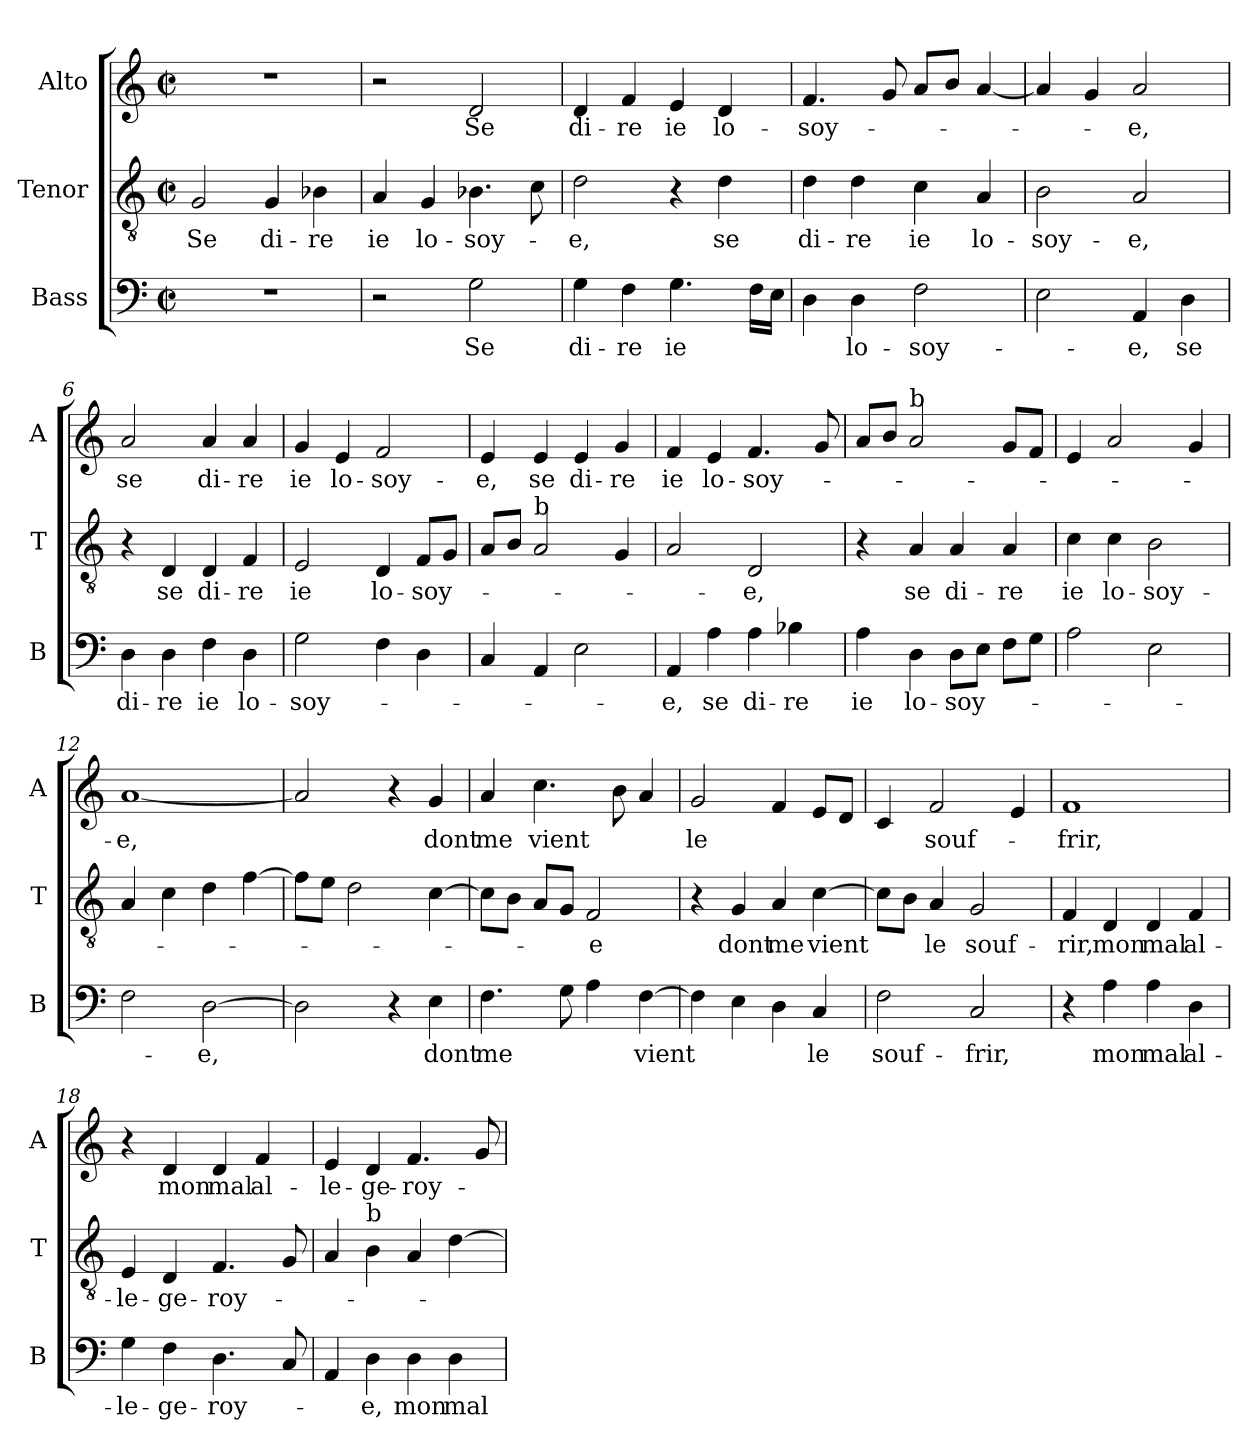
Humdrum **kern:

**kern	**text	**kern	**text	**kern	**text
*part3	*part3	*part2	*part2	*part1	*part1
*staff3	*staff3	*staff2	*staff2	*staff1	*staff1
*I"Bass	*	*I"Tenor	*	*I"Alto	*
*I'B	*	*I'T	*	*I'A	*
*clefF4	*	*clefGv2	*	*clefG2	*
*k[]	*	*k[]	*	*k[]	*
*C:	*	*C:	*	*C:	*
*M2/2	*	*M2/2	*	*M2/2	*
*met(c|)	*	*met(c|)	*	*met(c|)	*
=1	=1	=1	=1	=1	=1
!	!	!	!LO:LY:b	!	!
1r	.	2G/	Se	1r	.
!	!	!	!LO:LY:b	!	!
.	.	4G/	di-	.	.
!	!	!	!LO:LY:b	!	!
.	.	4B-X\	-re	.	.
=2	=2	=2	=2	=2	=2
!	!	!	!LO:LY:b	!	!
2r	.	4A/	ie	2r	.
!	!	!	!LO:LY:b	!	!
.	.	4G/	lo-	.	.
!	!LO:LY:b	!	!LO:LY:b	!	!LO:LY:b
2G\	Se	4.B-X\	-soy-	2d/	Se
.	.	8c\	.	.	.
=3	=3	=3	=3	=3	=3
!	!LO:LY:b	!	!LO:LY:b	!	!LO:LY:b
4G\	di-	2d\	-e,	4d/	di-
!	!LO:LY:b	!	!	!	!LO:LY:b
4F\	-re	.	.	4f/	-re
!	!LO:LY:b	!	!	!	!LO:LY:b
4.G\	ie	4r	.	4e/	ie
!	!	!	!LO:LY:b	!	!LO:LY:b
.	.	4d\	se	4d/	lo-
16F\LL	.	.	.	.	.
16E\JJ	.	.	.	.	.
=4	=4	=4	=4	=4	=4
!	!	!	!LO:LY:b	!	!LO:LY:b
4D\	.	4d\	di-	4.f/	-soy-
!	!LO:LY:b	!	!LO:LY:b	!	!
4D\	lo-	4d\	-re	.	.
.	.	.	.	8g/	.
!	!LO:LY:b	!	!LO:LY:b	!	!
2F\	-soy-	4c\	ie	8a/L	.
.	.	.	.	8b/J	.
!	!	!	!LO:LY:b	!	!
.	.	4A/	lo-	[4a/	.
=5	=5	=5	=5	=5	=5
!	!	!	!LO:LY:b	!	!
2E\	.	2B\	-soy-	4a/]	.
.	.	.	.	4g/	.
!	!LO:LY:b	!	!LO:LY:b	!	!LO:LY:b
4AA/	-e,	2A/	-e,	2a/	-e,
!	!LO:LY:b	!	!	!	!
4D\	se	.	.	.	.
!!LO:LB:g=z
=6	=6	=6	=6	=6	=6
!	!LO:LY:b	!	!	!	!LO:LY:b
4D\	di-	4r	.	2a/	se
!	!LO:LY:b	!	!LO:LY:b	!	!
4D\	-re	4D/	se	.	.
!	!LO:LY:b	!	!LO:LY:b	!	!LO:LY:b
4F\	ie	4D/	di-	4a/	di-
!	!LO:LY:b	!	!LO:LY:b	!	!LO:LY:b
4D\	lo-	4F/	-re	4a/	-re
=7	=7	=7	=7	=7	=7
!	!LO:LY:b	!	!LO:LY:b	!	!LO:LY:b
2G\	-soy-	2E/	ie	4g/	ie
!	!	!	!	!	!LO:LY:b
.	.	.	.	4e/	lo-
!	!	!	!LO:LY:b	!	!LO:LY:b
4F\	.	4D/	lo-	2f/	-soy-
!	!	!	!LO:LY:b	!	!
4D\	.	8F/L	-soy-	.	.
.	.	8G/J	.	.	.
=8	=8	=8	=8	=8	=8
!	!	!	!	!	!LO:LY:b
4C/	.	8A/L	.	4e/	-e,
.	.	8B/J	.	.	.
!	!	!LO:TX:a:t=b	!	!	!
!	!	!	!	!	!LO:LY:b
4AA/	.	2A/	.	4e/	se
!	!	!	!	!	!LO:LY:b
2E\	.	.	.	4e/	di-
!	!	!	!	!	!LO:LY:b
.	.	4G/	.	4g/	-re
=9	=9	=9	=9	=9	=9
!	!LO:LY:b	!	!	!	!LO:LY:b
4AA/	-e,	2A/	.	4f/	ie
!	!LO:LY:b	!	!	!	!LO:LY:b
4A\	se	.	.	4e/	lo-
!	!LO:LY:b	!	!LO:LY:b	!	!LO:LY:b
4A\	di-	2D/	-e,	4.f/	-soy-
!	!LO:LY:b	!	!	!	!
4B-X\	-re	.	.	.	.
.	.	.	.	8g/	.
=10	=10	=10	=10	=10	=10
!	!LO:LY:b	!	!	!	!
4A\	ie	4r	.	8a/L	.
.	.	.	.	8b/J	.
!	!	!	!	!LO:TX:a:t=b	!
!	!LO:LY:b	!	!LO:LY:b	!	!
4D\	lo-	4A/	se	2a/	.
!	!LO:LY:b	!	!LO:LY:b	!	!
8D\L	-soy-	4A/	di-	.	.
8E\J	.	.	.	.	.
!	!	!	!LO:LY:b	!	!
8F\L	.	4A/	-re	8g/L	.
8G\J	.	.	.	8f/J	.
!!LO:LB:g=z
=11	=11	=11	=11	=11	=11
!	!	!	!LO:LY:b	!	!
2A\	.	4c\	ie	4e/	.
!	!	!	!LO:LY:b	!	!
.	.	4c\	lo-	2a/	.
!	!	!	!LO:LY:b	!	!
2E\	.	2B\	-soy-	.	.
.	.	.	.	4g/	.
=12	=12	=12	=12	=12	=12
!	!	!	!	!	!LO:LY:b
2F\	.	4A/	.	[1a	-e,
.	.	4c\	.	.	.
!	!LO:LY:b	!	!	!	!
[2D\	-e,	4d\	.	.	.
.	.	[4f\	.	.	.
=13	=13	=13	=13	=13	=13
2D\]	.	8f\L]	.	2a/]	.
.	.	8e\J	.	.	.
.	.	2d\	.	.	.
4r	.	.	.	4r	.
!	!LO:LY:b	!	!	!	!LO:LY:b
4E\	dont	[4c\	.	4g/	dont
=14	=14	=14	=14	=14	=14
!	!LO:LY:b	!	!	!	!LO:LY:b
4.F\	me	8c\L]	.	4a/	me
.	.	8B\J	.	.	.
!	!	!	!	!	!LO:LY:b
.	.	8A/L	.	4.cc\	vient
8G\	.	8G/J	.	.	.
!	!	!	!LO:LY:b	!	!
4A\	.	2F/	-e	.	.
.	.	.	.	8b\	.
!	!LO:LY:b	!	!	!	!
[4F\	vient	.	.	4a/	.
=15	=15	=15	=15	=15	=15
!	!	!	!	!	!LO:LY:b
4F\]	.	4r	.	2g/	le
!	!	!	!LO:LY:b	!	!
4E\	.	4G/	dont	.	.
!	!	!	!LO:LY:b	!	!
4D\	.	4A/	me	4f/	.
!	!LO:LY:b	!	!LO:LY:b	!	!
4C/	le	[4c\	vient	8e/L	.
.	.	.	.	8d/J	.
!!LO:PB:g=z
=16	=16	=16	=16	=16	=16
!	!LO:LY:b	!	!	!	!
2F\	souf-	8c\L]	.	4c/	.
.	.	8B\J	.	.	.
!	!	!	!LO:LY:b	!	!LO:LY:b
.	.	4A/	le	2f/	souf-
!	!LO:LY:b	!	!LO:LY:b	!	!
2C/	-frir,	2G/	souf-	.	.
.	.	.	.	4e/	.
=17	=17	=17	=17	=17	=17
!	!	!	!LO:LY:b	!	!LO:LY:b
4r	.	4F/	-rir,	1f	-frir,
!	!LO:LY:b	!	!LO:LY:b	!	!
4A\	mon	4D/	mon	.	.
!	!LO:LY:b	!	!LO:LY:b	!	!
4A\	mal	4D/	mal	.	.
!	!LO:LY:b	!	!LO:LY:b	!	!
4D\	al-	4F/	al-	.	.
=18	=18	=18	=18	=18	=18
!	!LO:LY:b	!	!LO:LY:b	!	!
4G\	-le-	4E/	-le-	4r	.
!	!LO:LY:b	!	!LO:LY:b	!	!LO:LY:b
4F\	-ge-	4D/	-ge-	4d/	mon
!	!LO:LY:b	!	!LO:LY:b	!	!LO:LY:b
4.D\	-roy-	4.F/	-roy-	4d/	mal
!	!	!	!	!	!LO:LY:b
.	.	.	.	4f/	al-
8C/	.	8G/	.	.	.
=19	=19	=19	=19	=19	=19
!	!	!	!	!	!LO:LY:b
4AA/	.	4A/	.	4e/	-le-
!	!	!LO:TX:a:t=b	!	!	!
!	!LO:LY:b	!	!	!	!LO:LY:b
4D\	-e,	4B\	.	4d/	-ge-
!	!LO:LY:b	!	!	!	!LO:LY:b
4D\	mon	4A/	.	4.f/	-roy-
!	!LO:LY:b	!	!	!	!
4D\	mal	[4d\	.	.	.
.	.	.	.	8g/	.
=	=	=	=	=	=
*-	*-	*-	*-	*-	*-
